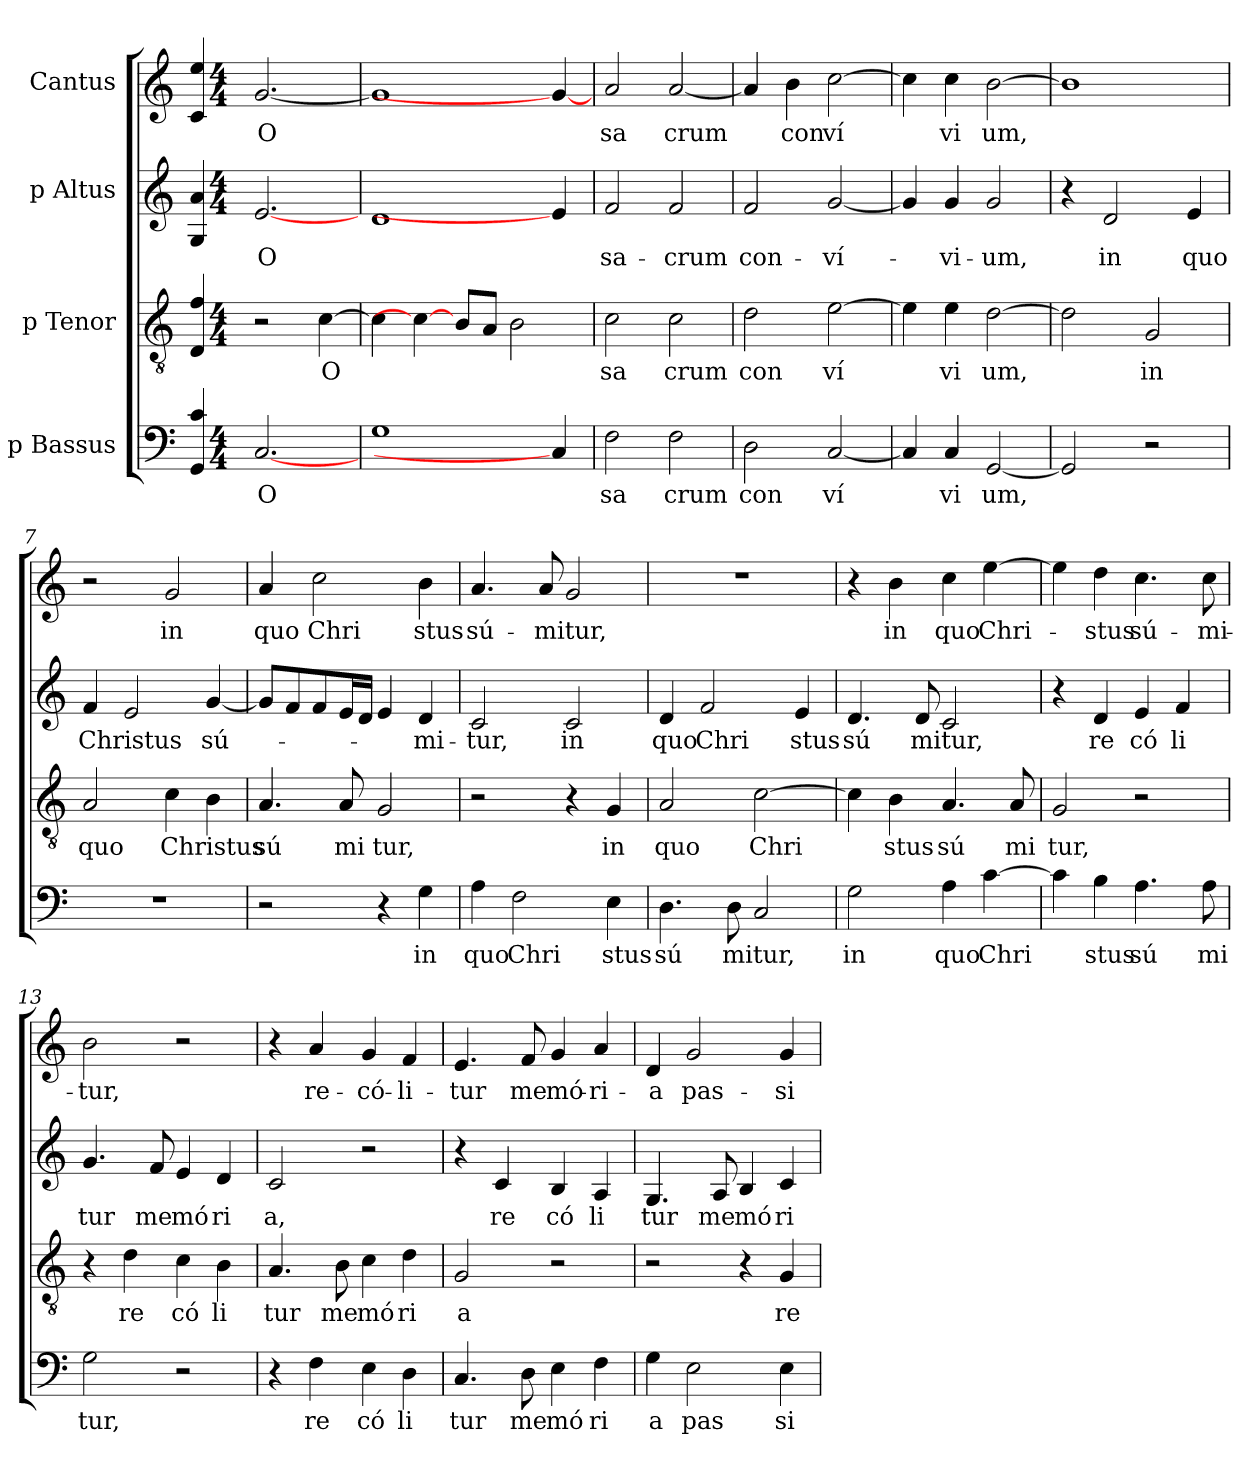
**kern	**text	**kern	**text	**kern	**text	**kern	**text
*part4	*part4	*part3	*part3	*part2	*part2	*part1	*part1
*staff4	*staff4	*staff3	*staff3	*staff2	*staff2	*staff1	*staff1
*I"p Bassus	*	*I"p Tenor	*	*I"p Altus	*	*I"Cantus	*
!!LO:PB:g=z
*stria5	*	*stria5	*	*stria5	*	*stria5	*
*clefF4	*	*clefGv2	*	*clefG2	*	*clefG2	*
=1	=1	=1	=1	=1	=1	=1	=1
4c/ 4GG/	.	4f/ 4D/	.	4a/ 4G/	.	4ee/ 4c/	.
*M4/4	*	*M4/4	*	*M4/4	*	*M4/4	*
*met(c)	*	*met(c)	*	*met(c)	*	*met(c)	*
!	!LO:LY:b:cj	!	!	!	!LO:LY:b:cj	!	!LO:LY:b:cj
[2.C	O	2r	.	[2.e	O	[<2.g	O
!	!	!	!LO:LY:b:cj	!	!	!	!
.	.	[>4c\	O	.	.	.	.
=2	=2	=2	=2	=2	=2	=2	=2
1G	.	4c\]	.	1d	.	1g]	.
.	.	4c\_	.	.	.	.	.
.	.	8B/L	.	.	.	.	.
.	.	8A/J	.	.	.	.	.
.	.	2B\	.	.	.	.	.
4C]	.	.	.	4e]	.	4g_	.
=3	=3	=3	=3	=3	=3	=3	=3
!	!LO:LY:b:cj	!	!LO:LY:b:cj	!	!LO:LY:b:cj	!	!LO:LY:b:cj
2F\	sa	2c\	sa	2f/	sa-	2a/	sa
!	!LO:LY:b:cj	!	!LO:LY:b:cj	!	!LO:LY:b:cj	!	!LO:LY:b:cj
2F\	crum	2c\	crum	2f/	-crum	[<2a/	crum
=4	=4	=4	=4	=4	=4	=4	=4
!	!LO:LY:b:cj	!	!LO:LY:b:cj	!	!LO:LY:b:cj	!	!
2D\	con	2d\	con	2f/	con-	4a/]	.
!	!	!	!	!	!	!	!LO:LY:b:cj
.	.	.	.	.	.	4b\	con
!	!LO:LY:b:cj	!	!LO:LY:b:cj	!	!LO:LY:b:cj	!	!LO:LY:b:cj
[<2C/	ví	[>2e\	ví	[<2g/	-ví-	[>2cc\	ví
=5	=5	=5	=5	=5	=5	=5	=5
4C/]	.	4e\]	.	4g/]	.	4cc\]	.
!	!LO:LY:b:cj	!	!LO:LY:b:cj	!	!LO:LY:b:cj	!	!LO:LY:b:cj
4C/	vi	4e\	vi	4g/	-vi-	4cc\	vi
!	!LO:LY:b:cj	!	!LO:LY:b:cj	!	!LO:LY:b:cj	!	!LO:LY:b:cj
[<2GG/	um,	[>2d\	um,	2g/	-um,	[>2b\	um,
=6	=6	=6	=6	=6	=6	=6	=6
2GG/]	.	2d\]	.	4r	.	1b]	.
!	!	!	!	!	!LO:LY:b:cj	!	!
.	.	.	.	2d/	in	.	.
!	!	!	!LO:LY:b:cj	!	!	!	!
2r	.	2G/	in	.	.	.	.
!	!	!	!	!	!LO:LY:b:cj	!	!
.	.	.	.	4e/	quo	.	.
=7	=7	=7	=7	=7	=7	=7	=7
!	!	!	!LO:LY:b:cj	!	!LO:LY:b:cj	!	!
1r	.	2A/	quo	4f/	Christus	2r	.
.	.	.	.	2e/	.	.	.
!	!	!	!LO:LY:b:cj	!	!	!	!LO:LY:b:cj
.	.	4c\	Christus	.	.	2g/	in
!	!	!	!	!	!LO:LY:b:cj	!	!
.	.	4B\	.	[<4g/	sú-	.	.
=8	=8	=8	=8	=8	=8	=8	=8
!	!	!	!LO:LY:b:cj	!	!	!	!LO:LY:b:cj
2r	.	4.A/	sú	8g/L]	.	4a/	quo
.	.	.	.	8f/	.	.	.
!	!	!	!	!	!	!	!LO:LY:b:cj
.	.	.	.	8f/	.	2cc\	Chri
!	!	!	!LO:LY:b:cj	!	!	!	!
.	.	8A/	mi	16e/	.	.	.
.	.	.	.	16d/J	.	.	.
!	!	!	!LO:LY:b:cj	!	!	!	!
4r	.	2G/	tur,	4e/	.	.	.
!	!LO:LY:b:cj	!	!	!	!LO:LY:b:cj	!	!LO:LY:b:cj
4G\	in	.	.	4d/	-mi-	4b\	stus
!!LO:LB:g=z
=9	=9	=9	=9	=9	=9	=9	=9
!	!LO:LY:b:cj	!	!	!	!LO:LY:b:cj	!	!LO:LY:b:cj
4A\	quo	2r	.	2c/	-tur,	4.a/	sú-
!	!LO:LY:b:cj	!	!	!	!	!	!
2F\	Chri	.	.	.	.	.	.
!	!	!	!	!	!	!	!LO:LY:b
.	.	.	.	.	.	8a/	-mitur,
!	!	!	!	!	!LO:LY:b:cj	!	!
.	.	4r	.	2c/	in	2g/	.
!	!LO:LY:b:cj	!	!LO:LY:b:cj	!	!	!	!
4E\	stus	4G/	in	.	.	.	.
=10	=10	=10	=10	=10	=10	=10	=10
!	!LO:LY:b:cj	!	!LO:LY:b:cj	!	!LO:LY:b:cj	!	!
4.D\	sú	2A/	quo	4d/	quo	1r	.
!	!	!	!	!	!LO:LY:b:cj	!	!
.	.	.	.	2f/	Chri	.	.
!	!LO:LY:b	!	!	!	!	!	!
8D\	mitur,	.	.	.	.	.	.
!	!	!	!LO:LY:b:cj	!	!	!	!
2C/	.	[>2c\	Chri	.	.	.	.
!	!	!	!	!	!LO:LY:b:cj	!	!
.	.	.	.	4e/	stus	.	.
=11	=11	=11	=11	=11	=11	=11	=11
!	!LO:LY:b:cj	!	!	!	!LO:LY:b:cj	!	!
2G\	in	4c\]	.	4.d/	sú	4r	.
!	!	!	!LO:LY:b:cj	!	!	!	!LO:LY:b:cj
.	.	4B\	stus	.	.	4b\	in
!	!	!	!	!	!LO:LY:b	!	!
.	.	.	.	8d/	mitur,	.	.
!	!LO:LY:b:cj	!	!LO:LY:b:cj	!	!	!	!LO:LY:b:cj
4A\	quo	4.A/	sú	2c/	.	4cc\	quo
!	!LO:LY:b:cj	!	!	!	!	!	!LO:LY:b:cj
[>4c\	Chri	.	.	.	.	[>4ee\	Chri-
!	!	!	!LO:LY:b:cj	!	!	!	!
.	.	8A/	mi	.	.	.	.
=12	=12	=12	=12	=12	=12	=12	=12
!	!	!	!LO:LY:b:cj	!	!	!	!
4c\]	.	2G/	tur,	4r	.	4ee\]	.
!	!LO:LY:b:cj	!	!	!	!LO:LY:b:cj	!	!LO:LY:b:cj
4B\	stus	.	.	4d/	re	4dd\	-stus
!	!LO:LY:b:cj	!	!	!	!LO:LY:b:cj	!	!LO:LY:b:cj
4.A\	sú	2r	.	4e/	có	4.cc\	sú-
!	!	!	!	!	!LO:LY:b:cj	!	!
.	.	.	.	4f/	li	.	.
!	!LO:LY:b:cj	!	!	!	!	!	!LO:LY:b:cj
8A\	mi	.	.	.	.	8cc\	-mi-
=13	=13	=13	=13	=13	=13	=13	=13
!	!LO:LY:b:cj	!	!	!	!LO:LY:b:cj	!	!LO:LY:b:cj
2G\	tur,	4r	.	4.g/	tur	2b\	-tur,
!	!	!	!LO:LY:b:cj	!	!	!	!
.	.	4d\	re	.	.	.	.
!	!	!	!	!	!LO:LY:b:cj	!	!
.	.	.	.	8f/	me	.	.
!	!	!	!LO:LY:b:cj	!	!LO:LY:b:cj	!	!
2r	.	4c\	có	4e/	mó	2r	.
!	!	!	!LO:LY:b:cj	!	!LO:LY:b:cj	!	!
.	.	4B\	li	4d/	ri	.	.
=14	=14	=14	=14	=14	=14	=14	=14
!	!	!	!LO:LY:b:cj	!	!LO:LY:b:cj	!	!
4r	.	4.A/	tur	2c/	a,	4r	.
!	!LO:LY:b:cj	!	!	!	!	!	!LO:LY:b:cj
4F\	re	.	.	.	.	4a/	re-
!	!	!	!LO:LY:b:cj	!	!	!	!
.	.	8B\	me	.	.	.	.
!	!LO:LY:b:cj	!	!LO:LY:b:cj	!	!	!	!LO:LY:b:cj
4E\	có	4c\	mó	2r	.	4g/	-có-
!	!LO:LY:b:cj	!	!LO:LY:b:cj	!	!	!	!LO:LY:b:cj
4D\	li	4d\	ri	.	.	4f/	-li-
=15	=15	=15	=15	=15	=15	=15	=15
!	!LO:LY:b:cj	!	!LO:LY:b:cj	!	!	!	!LO:LY:b:cj
4.C/	tur	2G/	a	4r	.	4.e/	-tur
!	!	!	!	!	!LO:LY:b:cj	!	!
.	.	.	.	4c/	re	.	.
!	!LO:LY:b:cj	!	!	!	!	!	!LO:LY:b:cj
8D\	me	.	.	.	.	8f/	me
!	!LO:LY:b:cj	!	!	!	!LO:LY:b:cj	!	!LO:LY:b:cj
4E\	mó	2r	.	4B/	có	4g/	mó-
!	!LO:LY:b:cj	!	!	!	!LO:LY:b:cj	!	!LO:LY:b:cj
4F\	ri	.	.	4A/	li	4a/	-ri-
=16	=16	=16	=16	=16	=16	=16	=16
!	!LO:LY:b:cj	!	!	!	!LO:LY:b:cj	!	!LO:LY:b:cj
4G\	a	2r	.	4.G/	tur	4d/	-a
!	!LO:LY:b:cj	!	!	!	!	!	!LO:LY:b:cj
2E\	pas	.	.	.	.	2g/	pas-
!	!	!	!	!	!LO:LY:b:cj	!	!
.	.	.	.	8A/	me	.	.
!	!	!	!	!	!LO:LY:b:cj	!	!
.	.	4r	.	4B/	mó	.	.
!	!LO:LY:b:cj	!	!LO:LY:b:cj	!	!LO:LY:b:cj	!	!LO:LY:b:cj
4E\	si	4G/	re	4c/	ri	4g/	-si-
=	=	=	=	=	=	=	=
*-	*-	*-	*-	*-	*-	*-	*-
